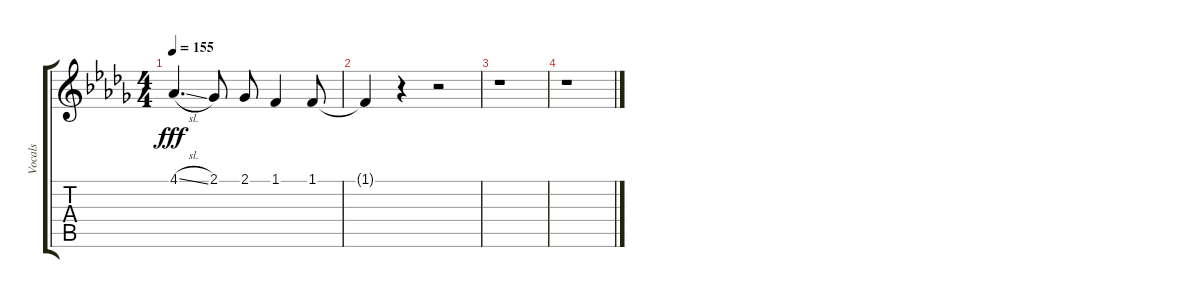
\track ("Vocals" "Vocals") {instrument voiceoohs}
\staff {score tabs}
\tuning (E4 B3 G3 D3 A2 E2) {hide}
\ts (4 4)
\tempo 155
\clef g2
\ks db
4.1{sl}.4{d dy fff} 2.1.8 2.1.8 1.1.4 1.1.8 |
1.1{t}.4 r.4 r.2 |
r.1 |
r.1
